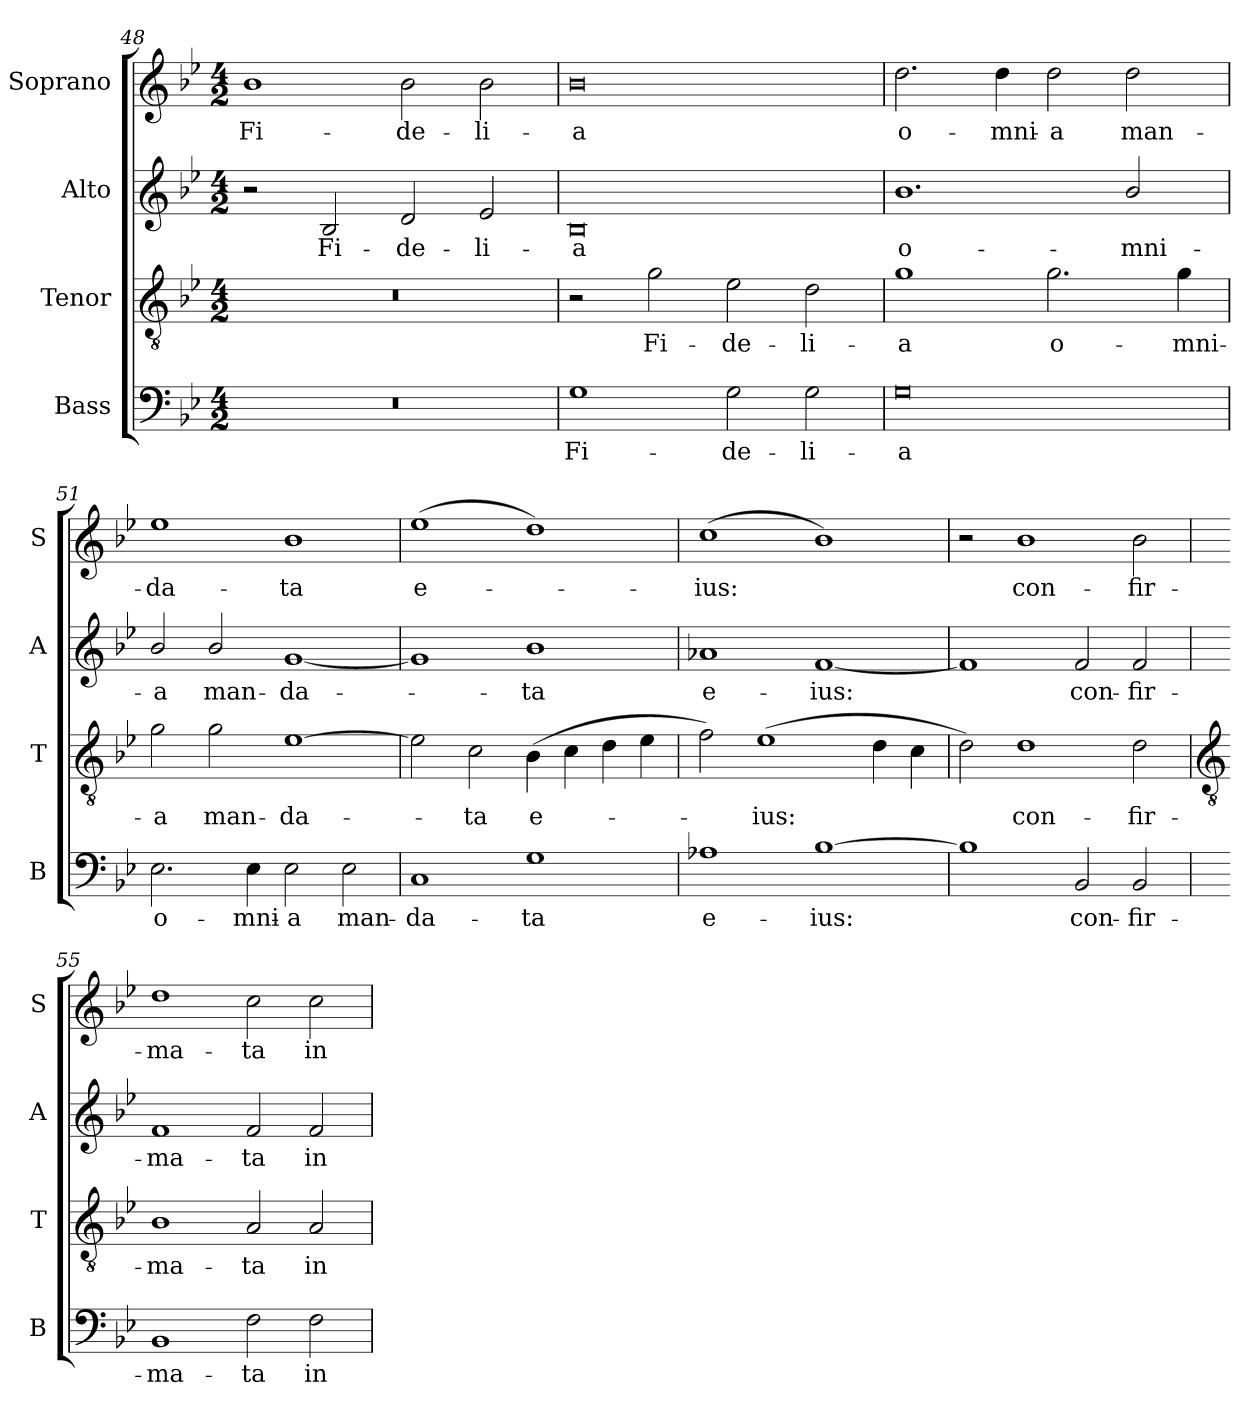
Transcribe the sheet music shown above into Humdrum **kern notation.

**kern	**text	**kern	**text	**kern	**text	**kern	**text
*part4	*part4	*part3	*part3	*part2	*part2	*part1	*part1
*staff4	*staff4	*staff3	*staff3	*staff2	*staff2	*staff1	*staff1
*I"Bass	*	*I"Tenor	*	*I"Alto	*	*I"Soprano	*
*I'B	*	*I'T	*	*I'A	*	*I'S	*
!!LO:LB:g=z
*clefF4	*	*clefGv2	*	*clefG2	*	*clefG2	*
*k[b-e-]	*	*k[b-e-]	*	*k[b-e-]	*	*k[b-e-]	*
*B-:	*	*B-:	*	*B-:	*	*B-:	*
*M4/2	*	*M4/2	*	*M4/2	*	*M4/2	*
=48	=48	=48	=48	=48	=48	=48	=48
!	!	!	!	!	!	!	!LO:LY:b
0r	.	0r	.	2r	.	1b-	Fi-
!	!	!	!	!	!LO:LY:b	!	!
.	.	.	.	2B-	Fi-	.	.
!	!	!	!	!	!LO:LY:b	!	!LO:LY:b
.	.	.	.	2d	-de-	2b-	-de-
!	!	!	!	!	!LO:LY:b	!	!LO:LY:b
.	.	.	.	2e-	-li-	2b-	-li-
=49	=49	=49	=49	=49	=49	=49	=49
!	!LO:LY:b	!	!	!	!LO:LY:b	!	!LO:LY:b
1G	Fi-	2r	.	0B-	-a	0b-	-a
!	!	!	!LO:LY:b	!	!	!	!
.	.	2g	Fi-	.	.	.	.
!	!LO:LY:b	!	!LO:LY:b	!	!	!	!
2G	-de-	2e-	-de-	.	.	.	.
!	!LO:LY:b	!	!LO:LY:b	!	!	!	!
2G	-li-	2d	-li-	.	.	.	.
=50	=50	=50	=50	=50	=50	=50	=50
!	!LO:LY:b	!	!LO:LY:b	!	!LO:LY:b	!	!LO:LY:b
0G	-a	1g	-a	1.b-	o-	2.dd	o-
!	!	!	!	!	!	!	!LO:LY:b
.	.	.	.	.	.	4dd	-mni-
!	!	!	!LO:LY:b	!	!	!	!LO:LY:b
.	.	2.g	o-	.	.	2dd	-a
!	!	!	!	!	!LO:LY:b	!	!LO:LY:b
.	.	.	.	2b-/	-mni-	2dd	man-
!	!	!	!LO:LY:b	!	!	!	!
.	.	4g	-mni-	.	.	.	.
=51	=51	=51	=51	=51	=51	=51	=51
!	!LO:LY:b	!	!LO:LY:b	!	!LO:LY:b	!	!LO:LY:b
2.E-	o-	2g	-a	2b-/	-a	1ee-	-da-
!	!	!	!LO:LY:b	!	!LO:LY:b	!	!
.	.	2g	man-	2b-/	man-	.	.
!	!LO:LY:b	!	!	!	!	!	!
4E-	-mni-	.	.	.	.	.	.
!	!LO:LY:b	!	!LO:LY:b	!	!LO:LY:b	!	!LO:LY:b
2E-	-a	[1e-	-da-	[1g	-da-	1b-	-ta
!	!LO:LY:b	!	!	!	!	!	!
2E-	man-	.	.	.	.	.	.
=52	=52	=52	=52	=52	=52	=52	=52
!	!LO:LY:b	!	!	!	!	!	!LO:LY:b
1C	-da-	2e-]	.	1g]	.	(>1ee-	e-
!	!	!	!LO:LY:b	!	!	!	!
.	.	2c	ta	.	.	.	.
!	!LO:LY:b	!	!LO:LY:b	!	!LO:LY:b	!	!
1G	-ta	(>4B-	e-	1b-	ta	1dd)	.
.	.	4c	.	.	.	.	.
.	.	4d	.	.	.	.	.
.	.	4e-	.	.	.	.	.
=53	=53	=53	=53	=53	=53	=53	=53
!	!LO:LY:b	!	!	!	!LO:LY:b	!	!LO:LY:b
1A-X	e-	2f)	.	1a-X	e-	(>1cc	ius:
!	!	!	!LO:LY:b	!	!	!	!
.	.	(>1e-	ius:	.	.	.	.
!	!LO:LY:b	!	!	!	!LO:LY:b	!	!
[1B-	-ius:	.	.	[1f	-ius:	1b-)	.
.	.	4d	.	.	.	.	.
.	.	4c	.	.	.	.	.
=54	=54	=54	=54	=54	=54	=54	=54
1B-]	.	2d)	.	1f]	.	2r	.
!	!	!	!LO:LY:b	!	!	!	!LO:LY:b
.	.	1d	con-	.	.	1b-	con-
!	!LO:LY:b	!	!	!	!LO:LY:b	!	!
2BB-	con-	.	.	2f	con-	.	.
!	!LO:LY:b	!	!LO:LY:b	!	!LO:LY:b	!	!LO:LY:b
2BB-	-fir-	2d	-fir-	2f	-fir-	2b-	-fir-
!!LO:LB:g=z
=55	=55	=55	=55	=55	=55	=55	=55
*	*	*clefGv2	*	*	*	*	*
!	!LO:LY:b	!	!LO:LY:b	!	!LO:LY:b	!	!LO:LY:b
1BB-	-ma-	1B-	-ma-	1f	-ma-	1dd	-ma-
!	!LO:LY:b	!	!LO:LY:b	!	!LO:LY:b	!	!LO:LY:b
2F	-ta	2A/	-ta	2f	-ta	2cc	-ta
!	!LO:LY:b	!	!LO:LY:b	!	!LO:LY:b	!	!LO:LY:b
2F	in	2A/	in	2f	in	2cc	in
=	=	=	=	=	=	=	=
*-	*-	*-	*-	*-	*-	*-	*-
